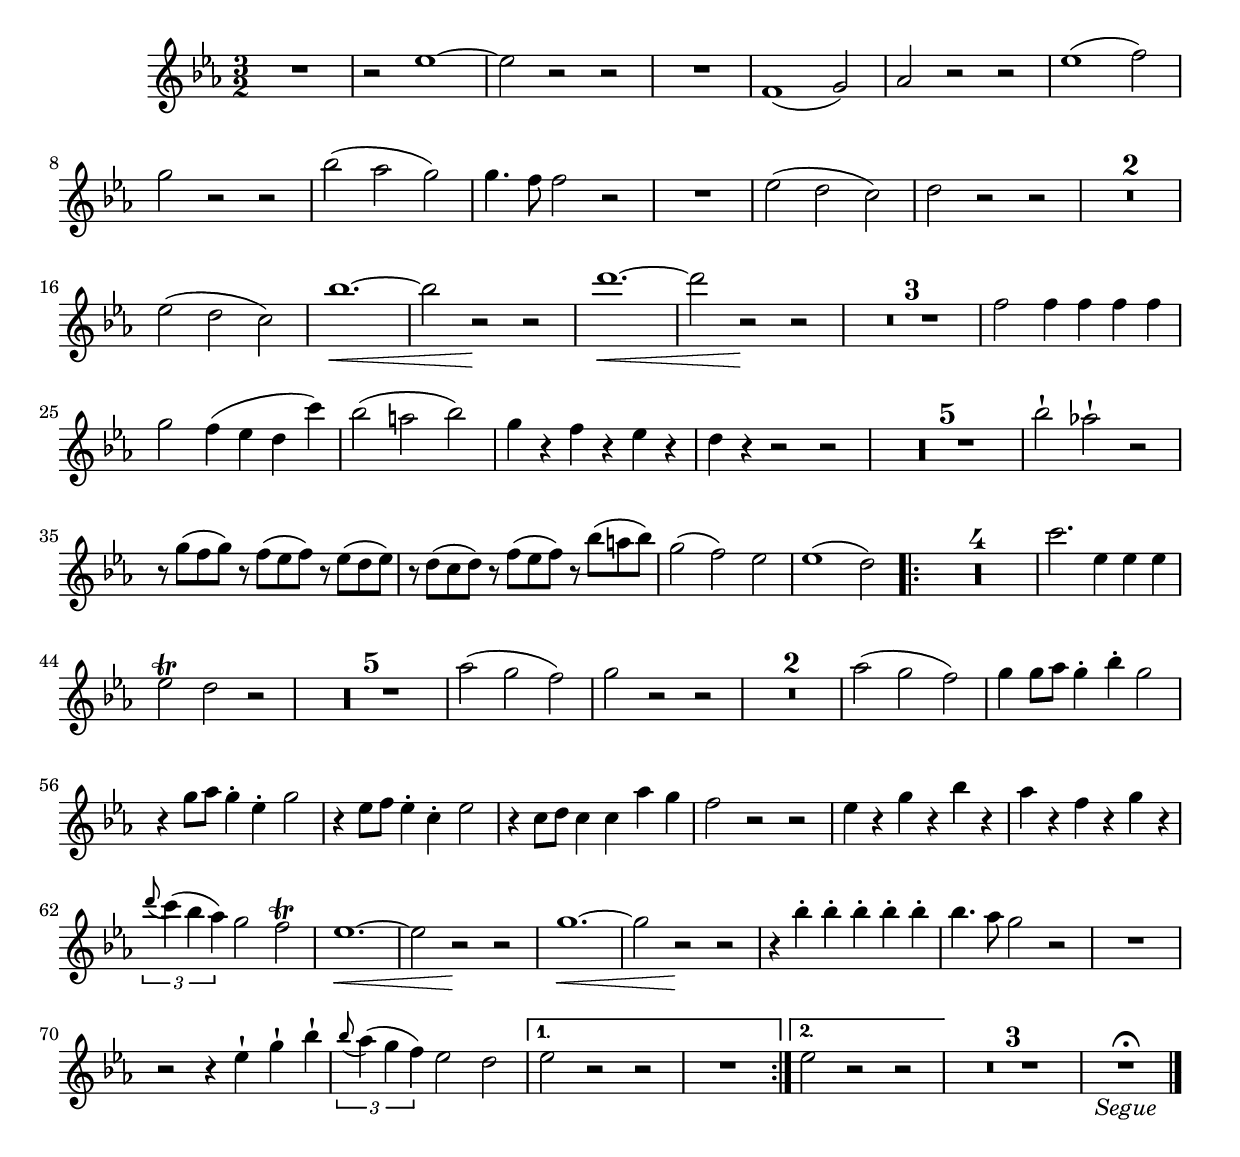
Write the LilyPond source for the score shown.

\version "2.16.0"      %Gossec - Symphonie mi bémol
                        %Hautbois1 - 1er mvt
\relative c''{
\clef treble
\key ees \major
\time 3/2




R1.
r2 ees1 ~
ees2 r r
R1.
f,1( g2)
aes r r
ees'1( f2)
g r r
bes( aes g)
g4. f8 f2 r
R1.
ees2( d c)
d r r
\set Score.skipBars = ##t R1. * 2 
%
ees2( d c)
bes'1.\< ~ 
bes2 r\! r
d1.\< ~
d2 r\! r
\set Score.skipBars = ##t R1. * 3 
%
%
f,2 f4 f f f
g2 f4( ees d c')
bes2( a bes)
g4 r f r ees r
d r r2 r
\set Score.skipBars = ##t R1. * 5 
%
%
%
%
bes'2-| aes!-| r
r8 g( f g) r f( ees f) r ees( d ees)
r d( c d) r f( ees f) r bes( a bes)
g2( f) ees
ees1( d2) \repeat volta 2 {
\set Score.skipBars = ##t R1. * 4 
%
%
%
c'2. ees,4 ees ees
ees2\trill d r
\set Score.skipBars = ##t R1. * 5 
%
%
%
%
aes'2( g f)
g r r
\set Score.skipBars = ##t R1. * 2 
%
aes2( g f)
g4 g8 aes g4-. bes-. g2
r4 g8 aes g4-. ees-. g2
r4 ees8 f ees4-. c-. ees2
r4 c8 d c4 c aes' g
f2 r r
ees4 r g r bes r
aes r f r g r
\times 2/3 {\appoggiatura d'8 c4( bes aes)} g2 f\trill
ees1.\< ~
ees2 r\! r
g1.\< ~
g2 r\! r
r4 bes-. bes-. bes-. bes-. bes-. 
bes4. aes8 g2 r
R1.
r2 r4 ees-| g-| bes-|
\times 2/3 {\appoggiatura bes8 aes4( g f)} ees2 d }
\alternative { {ees2 r r | R1.} 
   {ees2 r r } }
\set Score.skipBars = ##t R1. * 3
R1.^\fermataMarkup_\markup{\italic "Segue"} 
\bar "|." 
}
